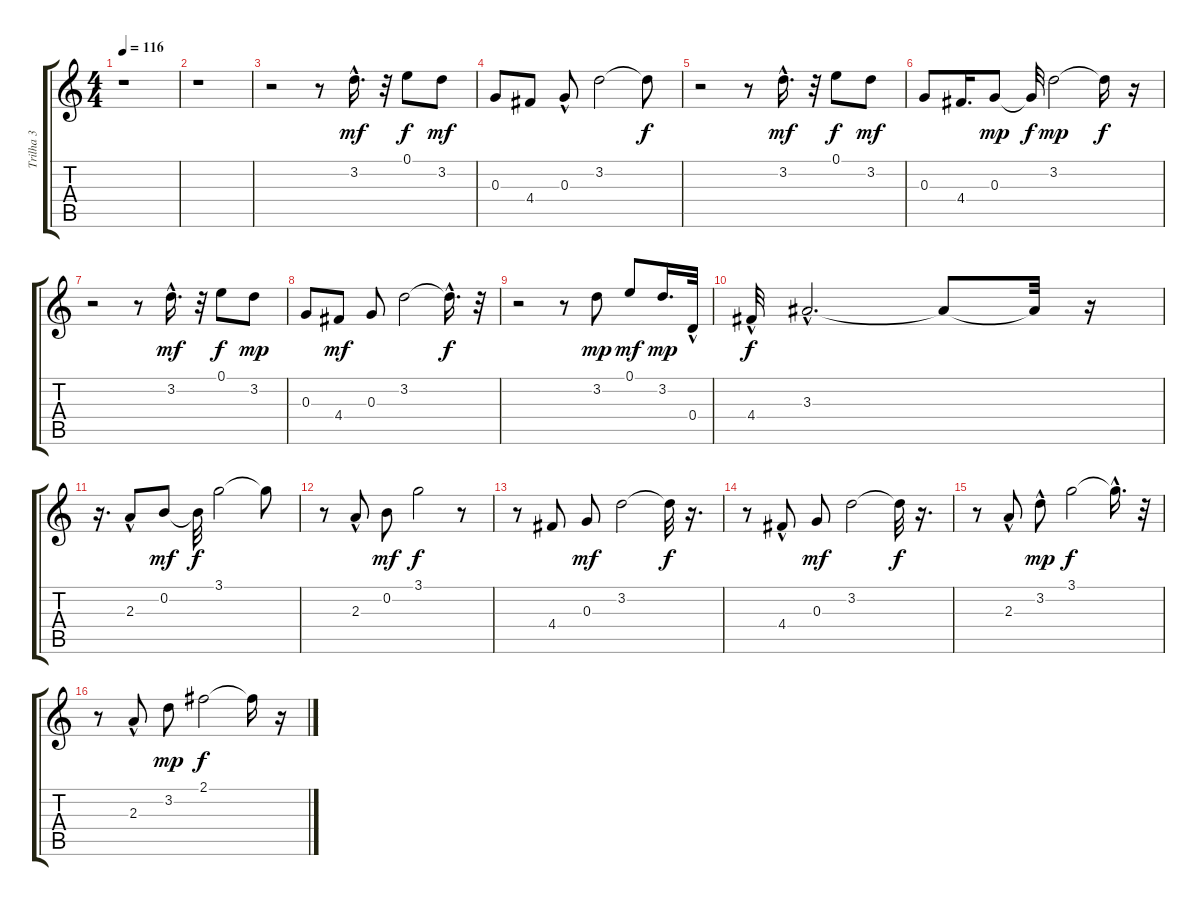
\track ("Trilha 3" "Trilha 3") {instrument electricguitarclean}
\staff {score tabs}
\tuning (E4 B3 G3 D3 A2 E2) {hide}
\ts (4 4)
\tempo 116
\clef g2
\ks c
r.1{dy mf instrument electricguitarclean} |
r.1 |
r.2 r.8 3.2{hac}.16{d} r.32 0.1.8{dy f} 3.2.8{dy mf} |
0.3.8 4.4.8 0.3{hac}.8 3.2.2 3.2{t}.8{dy f} |
r.2 r.8 3.2{hac}.16{d dy mf} r.32 0.1.8{dy f} 3.2.8{dy mf} |
0.3.8 4.4.16{d} 0.3.8{dy mp} 0.3{t}.32{dy f} 3.2.2{dy mp} 3.2{t}.16{dy f} r.16 |
r.2 r.8 3.2{hac}.16{d dy mf} r.32 0.1.8{dy f} 3.2.8{dy mp} |
0.3.8 4.4.8{dy mf} 0.3.8 3.2.2 3.2{hac t}.16{d dy f} r.32 |
r.2 r.8 3.2.8{dy mp} 0.1.8{dy mf} 3.2.16{d dy mp} 0.4{hac}.32 |
4.4{hac}.32{dy f} 3.3{hac}.2{d} 3.3{t}.8 3.3{t}.32 r.16 |
r.16{d} 2.3{hac}.8 0.2.8{dy mf} 0.2{t}.32{dy f} 3.1.2 3.1{t}.8 |
r.8 2.3{hac}.8 0.2.8{dy mf} 3.1.2{dy f} r.8 |
r.8 4.4.8 0.3.8{dy mf} 3.2.2 3.2{t}.32{dy f} r.16{d} |
r.8 4.4{hac}.8 0.3.8{dy mf} 3.2.2 3.2{t}.32{dy f} r.16{d} |
r.8 2.3{hac}.8 3.2{hac}.8{dy mp} 3.1.2{dy f} 3.1{hac t}.16{d} r.32 |
r.8 2.3{hac}.8 3.2.8{dy mp} 2.1.2{dy f} 2.1{t}.16 r.16
